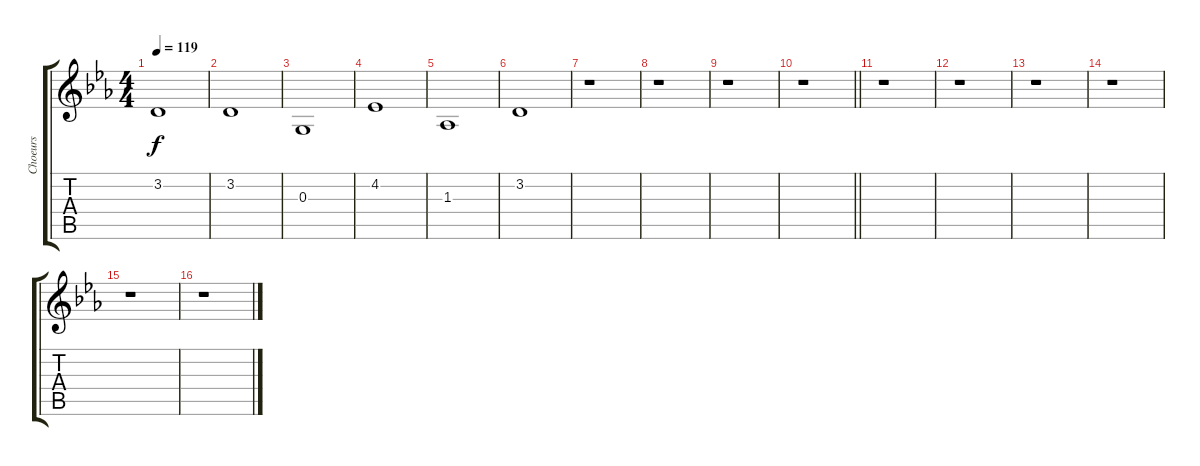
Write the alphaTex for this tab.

\track ("Choeurs" "Choeurs") {instrument synthvoice}
\staff {score tabs}
\tuning (E4 B3 G3 D3 A2 E2) {hide}
\ts (4 4)
\tempo 119
\clef g2
\ks eb
3.2.1{dy f} |
3.2.1 |
0.3.1 |
4.2.1 |
1.3.1 |
3.2.1 |
r.1 |
r.1 |
r.1 |
\barLineRight lightlight
r.1 |
r.1 |
r.1 |
r.1 |
r.1 |
r.1 |
r.1
